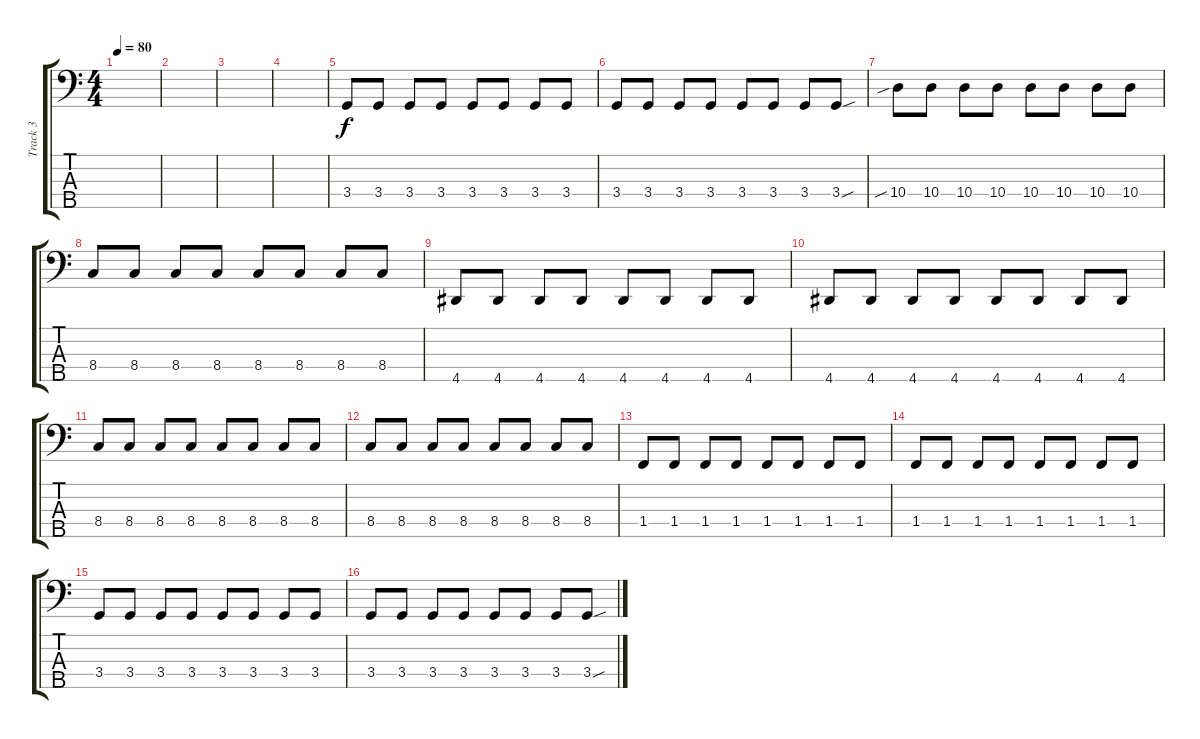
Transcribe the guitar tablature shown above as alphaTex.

\track ("Track 3" "Track 3") {instrument fretlessbass}
\staff {score tabs}
\tuning (G2 D2 A1 E1 B0) {hide}
\ts (4 4)
\tempo 80
\clef f4
\ks c
|
|
|
|
3.4.8 3.4.8 3.4.8 3.4.8 3.4.8 3.4.8 3.4.8 3.4.8 |
3.4.8 3.4.8 3.4.8 3.4.8 3.4.8 3.4.8 3.4.8 3.4{sou}.8 |
10.4{sib}.8 10.4.8 10.4.8 10.4.8 10.4.8 10.4.8 10.4.8 10.4.8 |
8.4.8 8.4.8 8.4.8 8.4.8 8.4.8 8.4.8 8.4.8 8.4.8 |
4.5.8 4.5.8 4.5.8 4.5.8 4.5.8 4.5.8 4.5.8 4.5.8 |
4.5.8 4.5.8 4.5.8 4.5.8 4.5.8 4.5.8 4.5.8 4.5.8 |
8.4.8 8.4.8 8.4.8 8.4.8 8.4.8 8.4.8 8.4.8 8.4.8 |
8.4.8 8.4.8 8.4.8 8.4.8 8.4.8 8.4.8 8.4.8 8.4.8 |
1.4.8 1.4.8 1.4.8 1.4.8 1.4.8 1.4.8 1.4.8 1.4.8 |
1.4.8 1.4.8 1.4.8 1.4.8 1.4.8 1.4.8 1.4.8 1.4.8 |
3.4.8 3.4.8 3.4.8 3.4.8 3.4.8 3.4.8 3.4.8 3.4.8 |
3.4.8 3.4.8 3.4.8 3.4.8 3.4.8 3.4.8 3.4.8 3.4{sou}.8
